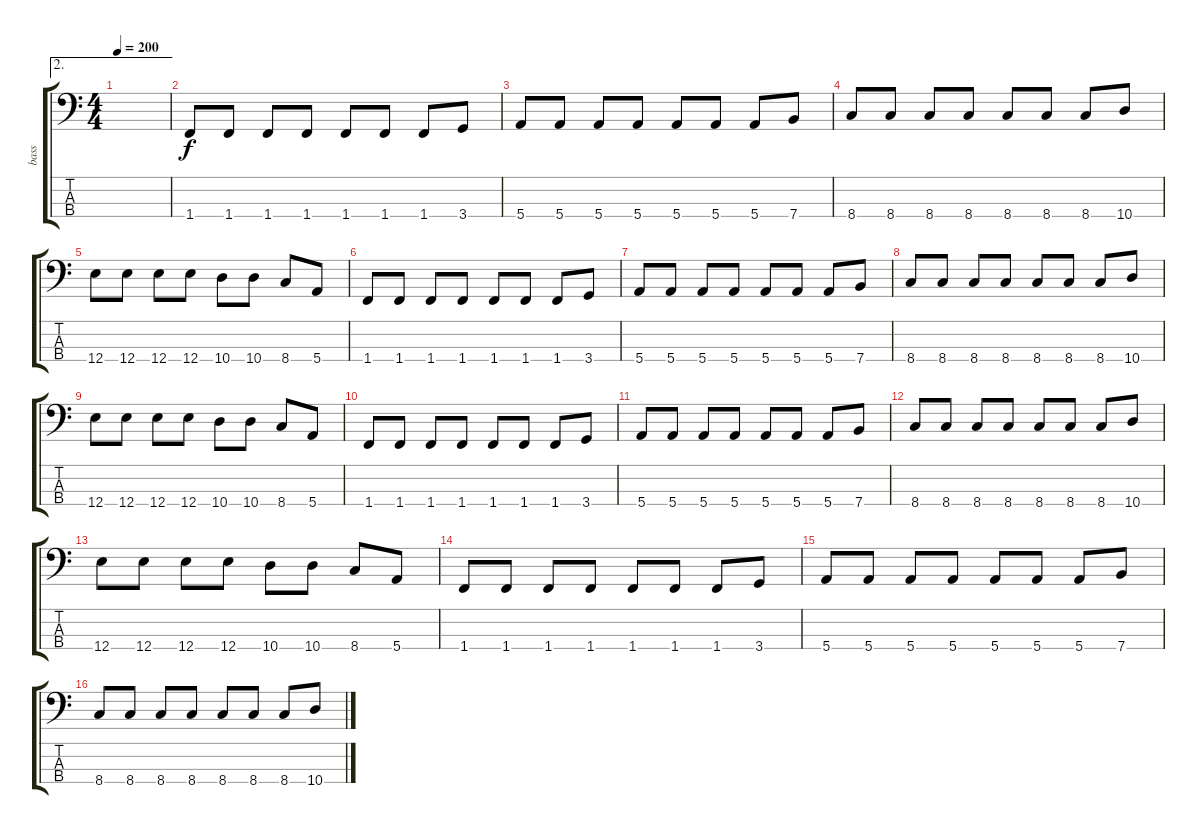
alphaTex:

\track ("bass" "bass") {instrument electricbassfinger}
\staff {score tabs}
\tuning (G2 D2 A1 E1) {hide}
\ae 2
\ts (4 4)
\tempo 200
\clef f4
\ks c
|
1.4.8 1.4.8 1.4.8 1.4.8 1.4.8 1.4.8 1.4.8 3.4.8 |
5.4.8 5.4.8 5.4.8 5.4.8 5.4.8 5.4.8 5.4.8 7.4.8 |
8.4.8 8.4.8 8.4.8 8.4.8 8.4.8 8.4.8 8.4.8 10.4.8 |
12.4.8 12.4.8 12.4.8 12.4.8 10.4.8 10.4.8 8.4.8 5.4.8 |
1.4.8 1.4.8 1.4.8 1.4.8 1.4.8 1.4.8 1.4.8 3.4.8 |
5.4.8 5.4.8 5.4.8 5.4.8 5.4.8 5.4.8 5.4.8 7.4.8 |
8.4.8 8.4.8 8.4.8 8.4.8 8.4.8 8.4.8 8.4.8 10.4.8 |
12.4.8 12.4.8 12.4.8 12.4.8 10.4.8 10.4.8 8.4.8 5.4.8 |
1.4.8 1.4.8 1.4.8 1.4.8 1.4.8 1.4.8 1.4.8 3.4.8 |
5.4.8 5.4.8 5.4.8 5.4.8 5.4.8 5.4.8 5.4.8 7.4.8 |
8.4.8 8.4.8 8.4.8 8.4.8 8.4.8 8.4.8 8.4.8 10.4.8 |
12.4.8 12.4.8 12.4.8 12.4.8 10.4.8 10.4.8 8.4.8 5.4.8 |
1.4.8 1.4.8 1.4.8 1.4.8 1.4.8 1.4.8 1.4.8 3.4.8 |
5.4.8 5.4.8 5.4.8 5.4.8 5.4.8 5.4.8 5.4.8 7.4.8 |
8.4.8 8.4.8 8.4.8 8.4.8 8.4.8 8.4.8 8.4.8 10.4.8
